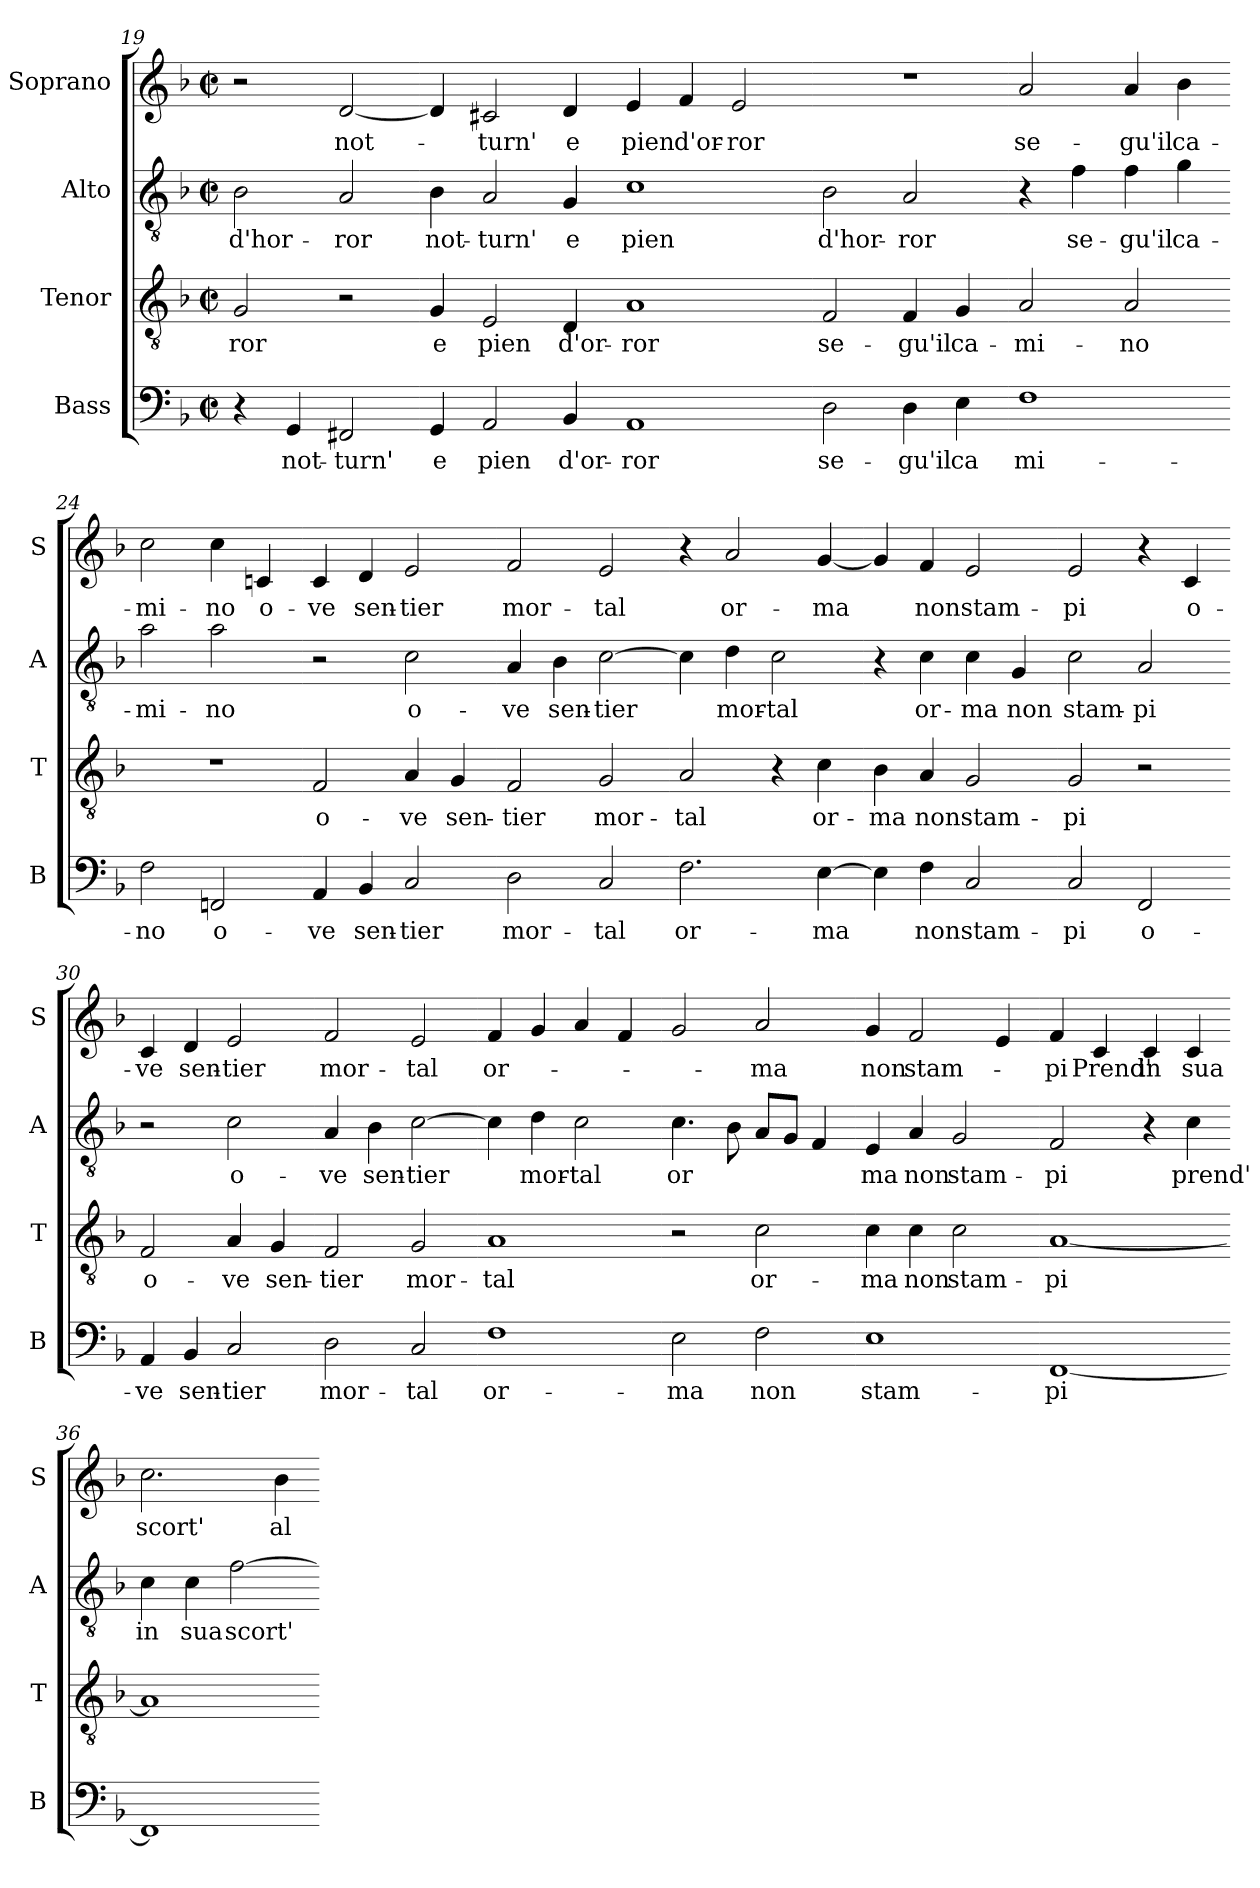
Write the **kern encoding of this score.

**kern	**text	**kern	**text	**kern	**text	**kern	**text
*part4	*part4	*part3	*part3	*part2	*part2	*part1	*part1
*staff4	*staff4	*staff3	*staff3	*staff2	*staff2	*staff1	*staff1
*I"Bass	*	*I"Tenor	*	*I"Alto	*	*I"Soprano	*
*I'B	*	*I'T	*	*I'A	*	*I'S	*
!!LO:LB:g=z
*clefF4	*	*clefGv2	*	*clefGv2	*	*clefG2	*
*k[b-]	*	*k[b-]	*	*k[b-]	*	*k[b-]	*
*M4/4	*	*M4/4	*	*M4/4	*	*M4/4	*
*met(c|)	*	*met(c|)	*	*met(c|)	*	*met(c|)	*
=19	=19	=19	=19	=19	=19	=19	=19
!	!	!	!LO:LY:b	!	!LO:LY:b	!	!
4r	.	2G/	-ror	2B-\	d'hor-	2r	.
!	!LO:LY:b	!	!	!	!	!	!
4GG/	not-	.	.	.	.	.	.
!	!LO:LY:b	!	!	!	!LO:LY:b	!	!LO:LY:b
2FF#X/	-turn'	2r	.	2A/	-ror	[2d/	not-
=20-	=20-	=20-	=20-	=20-	=20-	=20-	=20-
!	!LO:LY:b	!	!LO:LY:b	!	!LO:LY:b	!	!
4GG/	e	4G/	e	4B-\	not-	4d/]	.
!	!LO:LY:b	!	!LO:LY:b	!	!LO:LY:b	!	!LO:LY:b
2AA/	pien	2E/	pien	2A/	-turn'	2c#X/	-turn'
!	!LO:LY:b	!	!LO:LY:b	!	!LO:LY:b	!	!LO:LY:b
4BB-/	d'or-	4D/	d'or-	4G/	e	4d/	e
=21-	=21-	=21-	=21-	=21-	=21-	=21-	=21-
!	!LO:LY:b	!	!LO:LY:b	!	!LO:LY:b	!	!LO:LY:b
1AA	-ror	1A	-ror	1c	pien	4e/	pien
!	!	!	!	!	!	!	!LO:LY:b
.	.	.	.	.	.	4f/	d'or-
!	!	!	!	!	!	!	!LO:LY:b
.	.	.	.	.	.	2e/	-ror
=22-	=22-	=22-	=22-	=22-	=22-	=22-	=22-
!	!LO:LY:b	!	!LO:LY:b	!	!LO:LY:b	!	!
2D\	se-	2F/	se-	2B-\	d'hor-	1r	.
!	!LO:LY:b	!	!LO:LY:b	!	!LO:LY:b	!	!
4D\	-gu'il	4F/	-gu'il	2A/	-ror	.	.
!	!LO:LY:b	!	!LO:LY:b	!	!	!	!
4E\	ca	4G/	ca-	.	.	.	.
=23-	=23-	=23-	=23-	=23-	=23-	=23-	=23-
!	!LO:LY:b	!	!LO:LY:b	!	!	!	!LO:LY:b
1F	mi-	2A/	-mi-	4r	.	2a/	se-
!	!	!	!	!	!LO:LY:b	!	!
.	.	.	.	4f\	se-	.	.
!	!	!	!LO:LY:b	!	!LO:LY:b	!	!LO:LY:b
.	.	2A/	-no	4f\	-gu'il	4a/	-gu'il
!	!	!	!	!	!LO:LY:b	!	!LO:LY:b
.	.	.	.	4g\	ca-	4b-\	ca-
=24-	=24-	=24-	=24-	=24-	=24-	=24-	=24-
!	!LO:LY:b	!	!	!	!LO:LY:b	!	!LO:LY:b
2F\	-no	1r	.	2a\	-mi-	2cc\	-mi-
!	!LO:LY:b	!	!	!	!LO:LY:b	!	!LO:LY:b
2FF/	o-	.	.	2a\	-no	4cc\	-no
!	!	!	!	!	!	!	!LO:LY:b
.	.	.	.	.	.	4c/	o-
=25-	=25-	=25-	=25-	=25-	=25-	=25-	=25-
!	!LO:LY:b	!	!LO:LY:b	!	!	!	!LO:LY:b
4AA/	-ve	2F/	o-	2r	.	4c/	-ve
!	!LO:LY:b	!	!	!	!	!	!LO:LY:b
4BB-/	sen-	.	.	.	.	4d/	sen-
!	!LO:LY:b	!	!LO:LY:b	!	!LO:LY:b	!	!LO:LY:b
2C/	-tier	4A/	-ve	2c\	o-	2e/	-tier
!	!	!	!LO:LY:b	!	!	!	!
.	.	4G/	sen-	.	.	.	.
=26-	=26-	=26-	=26-	=26-	=26-	=26-	=26-
!	!LO:LY:b	!	!LO:LY:b	!	!LO:LY:b	!	!LO:LY:b
2D\	mor-	2F/	-tier	4A/	-ve	2f/	mor-
!	!	!	!	!	!LO:LY:b	!	!
.	.	.	.	4B-\	sen-	.	.
!	!LO:LY:b	!	!LO:LY:b	!	!LO:LY:b	!	!LO:LY:b
2C/	-tal	2G/	mor-	[2c\	-tier	2e/	-tal
=27-	=27-	=27-	=27-	=27-	=27-	=27-	=27-
!	!LO:LY:b	!	!LO:LY:b	!	!	!	!
2.F\	or-	2A/	-tal	4c\]	.	4r	.
!	!	!	!	!	!LO:LY:b	!	!LO:LY:b
.	.	.	.	4d\	mor-	2a/	or-
!	!	!	!	!	!LO:LY:b	!	!
.	.	4r	.	2c\	-tal	.	.
!	!LO:LY:b	!	!LO:LY:b	!	!	!	!LO:LY:b
[4E\	-ma	4c\	or-	.	.	[4g/	-ma
!!LO:PB:g=z
=28-	=28-	=28-	=28-	=28-	=28-	=28-	=28-
!	!	!	!LO:LY:b	!	!	!	!
4E\]	.	4B-\	-ma	4r	.	4g/]	.
!	!LO:LY:b	!	!LO:LY:b	!	!LO:LY:b	!	!LO:LY:b
4F\	non	4A/	non	4c\	or-	4f/	non
!	!LO:LY:b	!	!LO:LY:b	!	!LO:LY:b	!	!LO:LY:b
2C/	stam-	2G/	stam-	4c\	-ma	2e/	stam-
!	!	!	!	!	!LO:LY:b	!	!
.	.	.	.	4G/	non	.	.
=29-	=29-	=29-	=29-	=29-	=29-	=29-	=29-
!	!LO:LY:b	!	!LO:LY:b	!	!LO:LY:b	!	!LO:LY:b
2C/	-pi	2G/	-pi	2c\	stam-	2e/	-pi
!	!LO:LY:b	!	!	!	!LO:LY:b	!	!
2FF/	o-	2r	.	2A/	-pi	4r	.
!	!	!	!	!	!	!	!LO:LY:b
.	.	.	.	.	.	4c/	o-
=30-	=30-	=30-	=30-	=30-	=30-	=30-	=30-
!	!LO:LY:b	!	!LO:LY:b	!	!	!	!LO:LY:b
4AA/	-ve	2F/	o-	2r	.	4c/	-ve
!	!LO:LY:b	!	!	!	!	!	!LO:LY:b
4BB-/	sen-	.	.	.	.	4d/	sen-
!	!LO:LY:b	!	!LO:LY:b	!	!LO:LY:b	!	!LO:LY:b
2C/	-tier	4A/	-ve	2c\	o-	2e/	-tier
!	!	!	!LO:LY:b	!	!	!	!
.	.	4G/	sen-	.	.	.	.
=31-	=31-	=31-	=31-	=31-	=31-	=31-	=31-
!	!LO:LY:b	!	!LO:LY:b	!	!LO:LY:b	!	!LO:LY:b
2D\	mor-	2F/	-tier	4A/	-ve	2f/	mor-
!	!	!	!	!	!LO:LY:b	!	!
.	.	.	.	4B-\	sen-	.	.
!	!LO:LY:b	!	!LO:LY:b	!	!LO:LY:b	!	!LO:LY:b
2C/	-tal	2G/	mor-	[2c\	-tier	2e/	-tal
=32-	=32-	=32-	=32-	=32-	=32-	=32-	=32-
!	!LO:LY:b	!	!LO:LY:b	!	!	!	!LO:LY:b
1F	or-	1A	-tal	4c\]	.	4f/	or-
!	!	!	!	!	!LO:LY:b	!	!
.	.	.	.	4d\	mor-	4g/	.
!	!	!	!	!	!LO:LY:b	!	!
.	.	.	.	2c\	-tal	4a/	.
.	.	.	.	.	.	4f/	.
=33-	=33-	=33-	=33-	=33-	=33-	=33-	=33-
!	!LO:LY:b	!	!	!	!LO:LY:b	!	!
2E\	-ma	2r	.	4.c\	or	2g/	.
.	.	.	.	8B-\	.	.	.
!	!LO:LY:b	!	!LO:LY:b	!	!	!	!LO:LY:b
2F\	non	2c\	or-	8A/L	.	2a/	-ma
.	.	.	.	8G/J	.	.	.
.	.	.	.	4F/	.	.	.
=34-	=34-	=34-	=34-	=34-	=34-	=34-	=34-
!	!LO:LY:b	!	!LO:LY:b	!	!LO:LY:b	!	!LO:LY:b
1E	stam-	4c\	-ma	4E/	ma	4g/	non
!	!	!	!LO:LY:b	!	!LO:LY:b	!	!LO:LY:b
.	.	4c\	non	4A/	non	2f/	stam-
!	!	!	!LO:LY:b	!	!LO:LY:b	!	!
.	.	2c\	stam-	2G/	stam-	.	.
.	.	.	.	.	.	4e/	.
=35-	=35-	=35-	=35-	=35-	=35-	=35-	=35-
!	!LO:LY:b	!	!LO:LY:b	!	!LO:LY:b	!	!LO:LY:b
[1FF	-pi	[1A	-pi	2F/	-pi	4f/	-pi
!	!	!	!	!	!	!	!LO:LY:b
.	.	.	.	.	.	4c/	Prend'
!	!	!	!	!	!	!	!LO:LY:b
.	.	.	.	4r	.	4c/	in
!	!	!	!	!	!LO:LY:b	!	!LO:LY:b
.	.	.	.	4c\	prend'	4c/	sua
!!LO:LB:g=z
=36-	=36-	=36-	=36-	=36-	=36-	=36-	=36-
!	!	!	!	!	!LO:LY:b	!	!LO:LY:b
1FF]	.	1A]	.	4c\	in	2.cc\	scort'
!	!	!	!	!	!LO:LY:b	!	!
.	.	.	.	4c\	sua	.	.
!	!	!	!	!	!LO:LY:b	!	!
.	.	.	.	[2f\	scort'	.	.
!	!	!	!	!	!	!	!LO:LY:b
.	.	.	.	.	.	4b-\	al-
=-	=-	=-	=-	=-	=-	=-	=-
*-	*-	*-	*-	*-	*-	*-	*-
